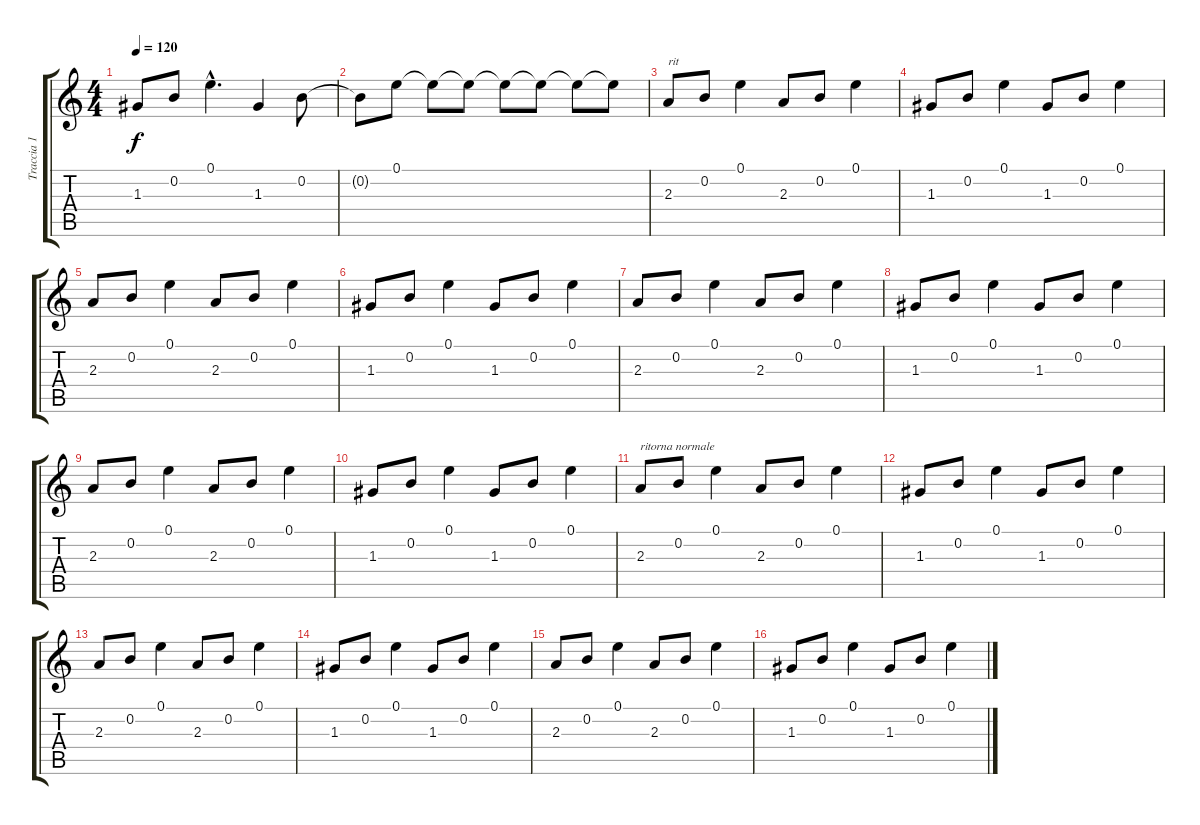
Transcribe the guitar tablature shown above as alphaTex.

\track ("Traccia 1" "Traccia 1") {instrument acousticguitarsteel}
\staff {score tabs}
\tuning (E4 B3 G3 D3 A2 E2) {hide}
\ts (4 4)
\tempo 120
\clef g2
\ks c
1.3.8{dy f} 0.2.8 0.1{hac}.4{d} 1.3.4 0.2.8 |
0.2{t}.8 0.1.8 0.1{t}.8 0.1{t}.8 0.1{t}.8 0.1{t}.8 0.1{t}.8 0.1{t}.8 |
2.3.8{txt "rit"} 0.2.8 0.1.4 2.3.8 0.2.8 0.1.4 |
1.3.8 0.2.8 0.1.4 1.3.8 0.2.8 0.1.4 |
2.3.8 0.2.8 0.1.4 2.3.8 0.2.8 0.1.4 |
1.3.8 0.2.8 0.1.4 1.3.8 0.2.8 0.1.4 |
2.3.8 0.2.8 0.1.4 2.3.8 0.2.8 0.1.4 |
1.3.8 0.2.8 0.1.4 1.3.8 0.2.8 0.1.4 |
2.3.8 0.2.8 0.1.4 2.3.8 0.2.8 0.1.4 |
1.3.8 0.2.8 0.1.4 1.3.8 0.2.8 0.1.4 |
2.3.8{txt "ritorna normale"} 0.2.8 0.1.4 2.3.8 0.2.8 0.1.4 |
1.3.8 0.2.8 0.1.4 1.3.8 0.2.8 0.1.4 |
2.3.8 0.2.8 0.1.4 2.3.8 0.2.8 0.1.4 |
1.3.8 0.2.8 0.1.4 1.3.8 0.2.8 0.1.4 |
2.3.8 0.2.8 0.1.4 2.3.8 0.2.8 0.1.4 |
1.3.8 0.2.8 0.1.4 1.3.8 0.2.8 0.1.4
